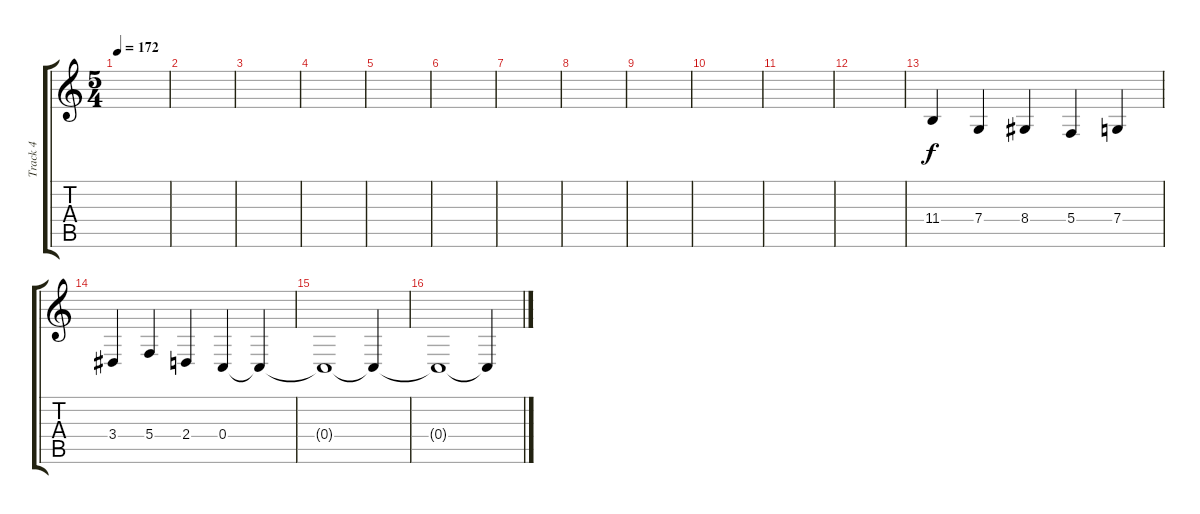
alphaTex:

\track ("Track 4" "Track 4") {instrument lead2sawtooth}
\staff {score tabs}
\tuning (D4 A3 F3 C3 G2 C2) {hide}
\ts (5 4)
\tempo 172
\clef g2
\ks c
|
|
|
|
|
|
|
|
|
|
|
|
11.4.4{volume 15} 7.4.4 8.4.4 5.4.4 7.4.4 |
3.4.4 5.4.4 2.4.4 0.4.4 0.4{t}.4 |
0.4{t}.1 0.4{t}.4 |
0.4{t}.1 0.4{t}.4
